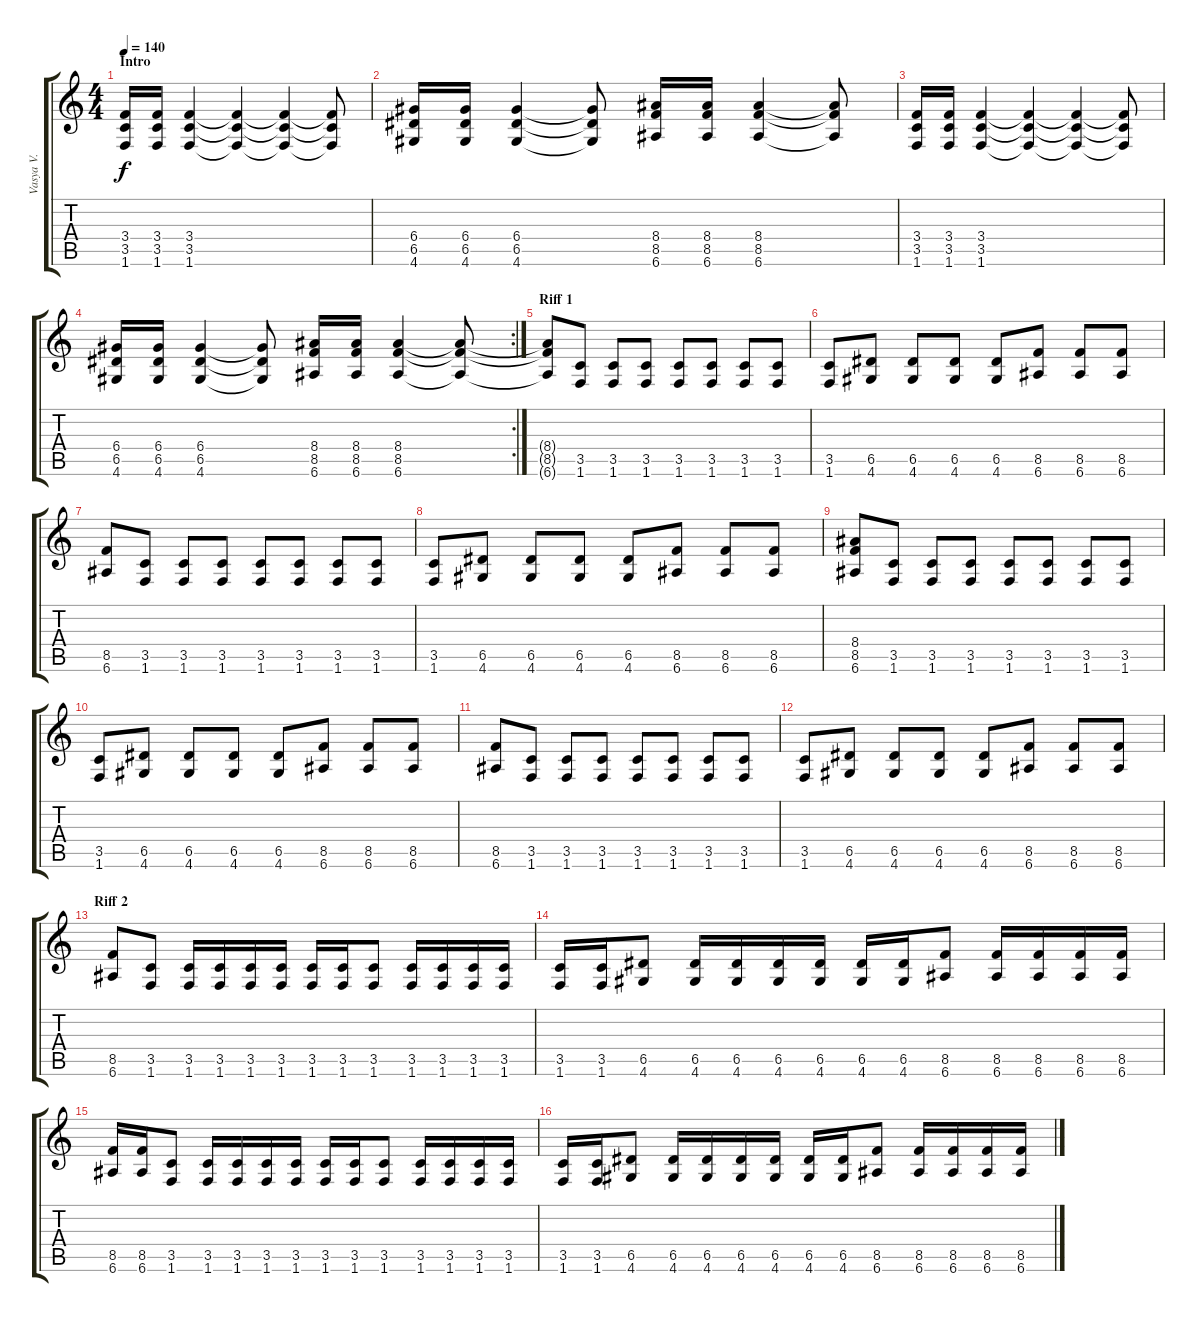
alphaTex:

\track ("Vasya V." "Vasya V.") {instrument distortionguitar}
\staff {score tabs}
\tuning (E4 B3 G3 D3 A2 E2) {hide}
\ts (4 4)
\section ("" "Intro")
\tempo 140
\clef g2
\ks c
(3.4 3.5 1.6).16{dy f instrument distortionguitar} (3.4 3.5 1.6).16 (3.4 3.5 1.6).4 (3.4{t} 3.5{t} 1.6{t}).4 (3.4{t} 3.5{t} 1.6{t}).4 (3.4{t} 3.5{t} 1.6{t}).8 |
(6.4 6.5 4.6).16 (6.4 6.5 4.6).16 (6.4 6.5 4.6).4 (6.4{t} 6.5{t} 4.6{t}).8 (8.4 8.5 6.6).16 (8.4 8.5 6.6).16 (8.4 8.5 6.6).4 (8.4{t} 8.5{t} 6.6{t}).8 |
(3.4 3.5 1.6).16 (3.4 3.5 1.6).16 (3.4 3.5 1.6).4 (3.4{t} 3.5{t} 1.6{t}).4 (3.4{t} 3.5{t} 1.6{t}).4 (3.4{t} 3.5{t} 1.6{t}).8 |
\rc 2
(6.4 6.5 4.6).16 (6.4 6.5 4.6).16 (6.4 6.5 4.6).4 (6.4{t} 6.5{t} 4.6{t}).8 (8.4 8.5 6.6).16 (8.4 8.5 6.6).16 (8.4 8.5 6.6).4 (8.4{t} 8.5{t} 6.6{t}).8 |
\section ("" "Riff 1")
(8.4{t} 8.5{t} 6.6{t}).8 (3.5 1.6).8 (3.5 1.6).8 (3.5 1.6).8 (3.5 1.6).8 (3.5 1.6).8 (3.5 1.6).8 (3.5 1.6).8 |
(3.5 1.6).8 (6.5 4.6).8 (6.5 4.6).8 (6.5 4.6).8 (6.5 4.6).8 (8.5 6.6).8 (8.5 6.6).8 (8.5 6.6).8 |
(8.5 6.6).8 (3.5 1.6).8 (3.5 1.6).8 (3.5 1.6).8 (3.5 1.6).8 (3.5 1.6).8 (3.5 1.6).8 (3.5 1.6).8 |
(3.5 1.6).8 (6.5 4.6).8 (6.5 4.6).8 (6.5 4.6).8 (6.5 4.6).8 (8.5 6.6).8 (8.5 6.6).8 (8.5 6.6).8 |
(8.4 8.5 6.6).8 (3.5 1.6).8 (3.5 1.6).8 (3.5 1.6).8 (3.5 1.6).8 (3.5 1.6).8 (3.5 1.6).8 (3.5 1.6).8 |
(3.5 1.6).8 (6.5 4.6).8 (6.5 4.6).8 (6.5 4.6).8 (6.5 4.6).8 (8.5 6.6).8 (8.5 6.6).8 (8.5 6.6).8 |
(8.5 6.6).8 (3.5 1.6).8 (3.5 1.6).8 (3.5 1.6).8 (3.5 1.6).8 (3.5 1.6).8 (3.5 1.6).8 (3.5 1.6).8 |
(3.5 1.6).8 (6.5 4.6).8 (6.5 4.6).8 (6.5 4.6).8 (6.5 4.6).8 (8.5 6.6).8 (8.5 6.6).8 (8.5 6.6).8 |
\section ("" "Riff 2")
(8.5 6.6).8 (3.5 1.6).8 (3.5 1.6).16 (3.5 1.6).16 (3.5 1.6).16 (3.5 1.6).16 (3.5 1.6).16 (3.5 1.6).16 (3.5 1.6).8 (3.5 1.6).16 (3.5 1.6).16 (3.5 1.6).16 (3.5 1.6).16 |
(3.5 1.6).16 (3.5 1.6).16 (6.5 4.6).8 (6.5 4.6).16 (6.5 4.6).16 (6.5 4.6).16 (6.5 4.6).16 (6.5 4.6).16 (6.5 4.6).16 (8.5 6.6).8 (8.5 6.6).16 (8.5 6.6).16 (8.5 6.6).16 (8.5 6.6).16 |
(8.5 6.6).16 (8.5 6.6).16 (3.5 1.6).8 (3.5 1.6).16 (3.5 1.6).16 (3.5 1.6).16 (3.5 1.6).16 (3.5 1.6).16 (3.5 1.6).16 (3.5 1.6).8 (3.5 1.6).16 (3.5 1.6).16 (3.5 1.6).16 (3.5 1.6).16 |
(3.5 1.6).16 (3.5 1.6).16 (6.5 4.6).8 (6.5 4.6).16 (6.5 4.6).16 (6.5 4.6).16 (6.5 4.6).16 (6.5 4.6).16 (6.5 4.6).16 (8.5 6.6).8 (8.5 6.6).16 (8.5 6.6).16 (8.5 6.6).16 (8.5 6.6).16
